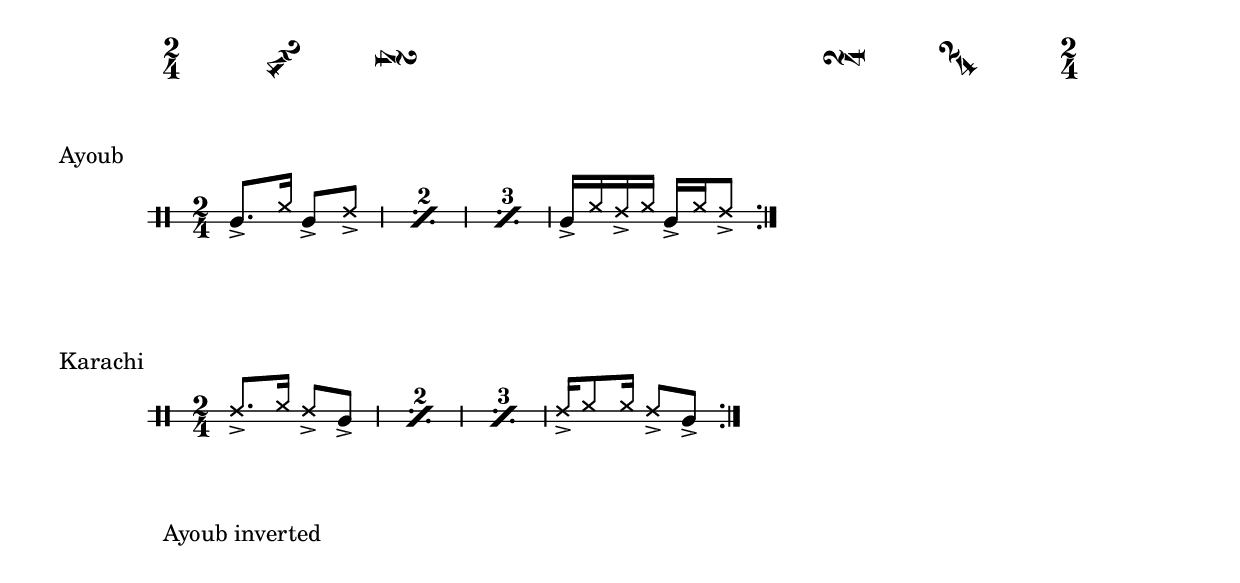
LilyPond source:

\version "2.21.0"
\include "common.ly"

#(tocTime '(2 . 4))
% TODO header for powers of 2

\dscore
  "Ayoub" 
  #'(2 . 4) 
  ""
  \drummode {
    \repeat percent 3 { dum8.-> ka16 dum8-> tek-> | }
    dum16-> ka tek-> ka dum-> ka tek8-> |
  }
  
\dscore
  "Karachi"
  #'(2 . 4)
  "Ayoub inverted"
  \drummode {
    \repeat percent 3 { tek8.-> ka16 tek8-> dum-> | }
    tek16-> ka8 16 tek8-> dum-> |
  }